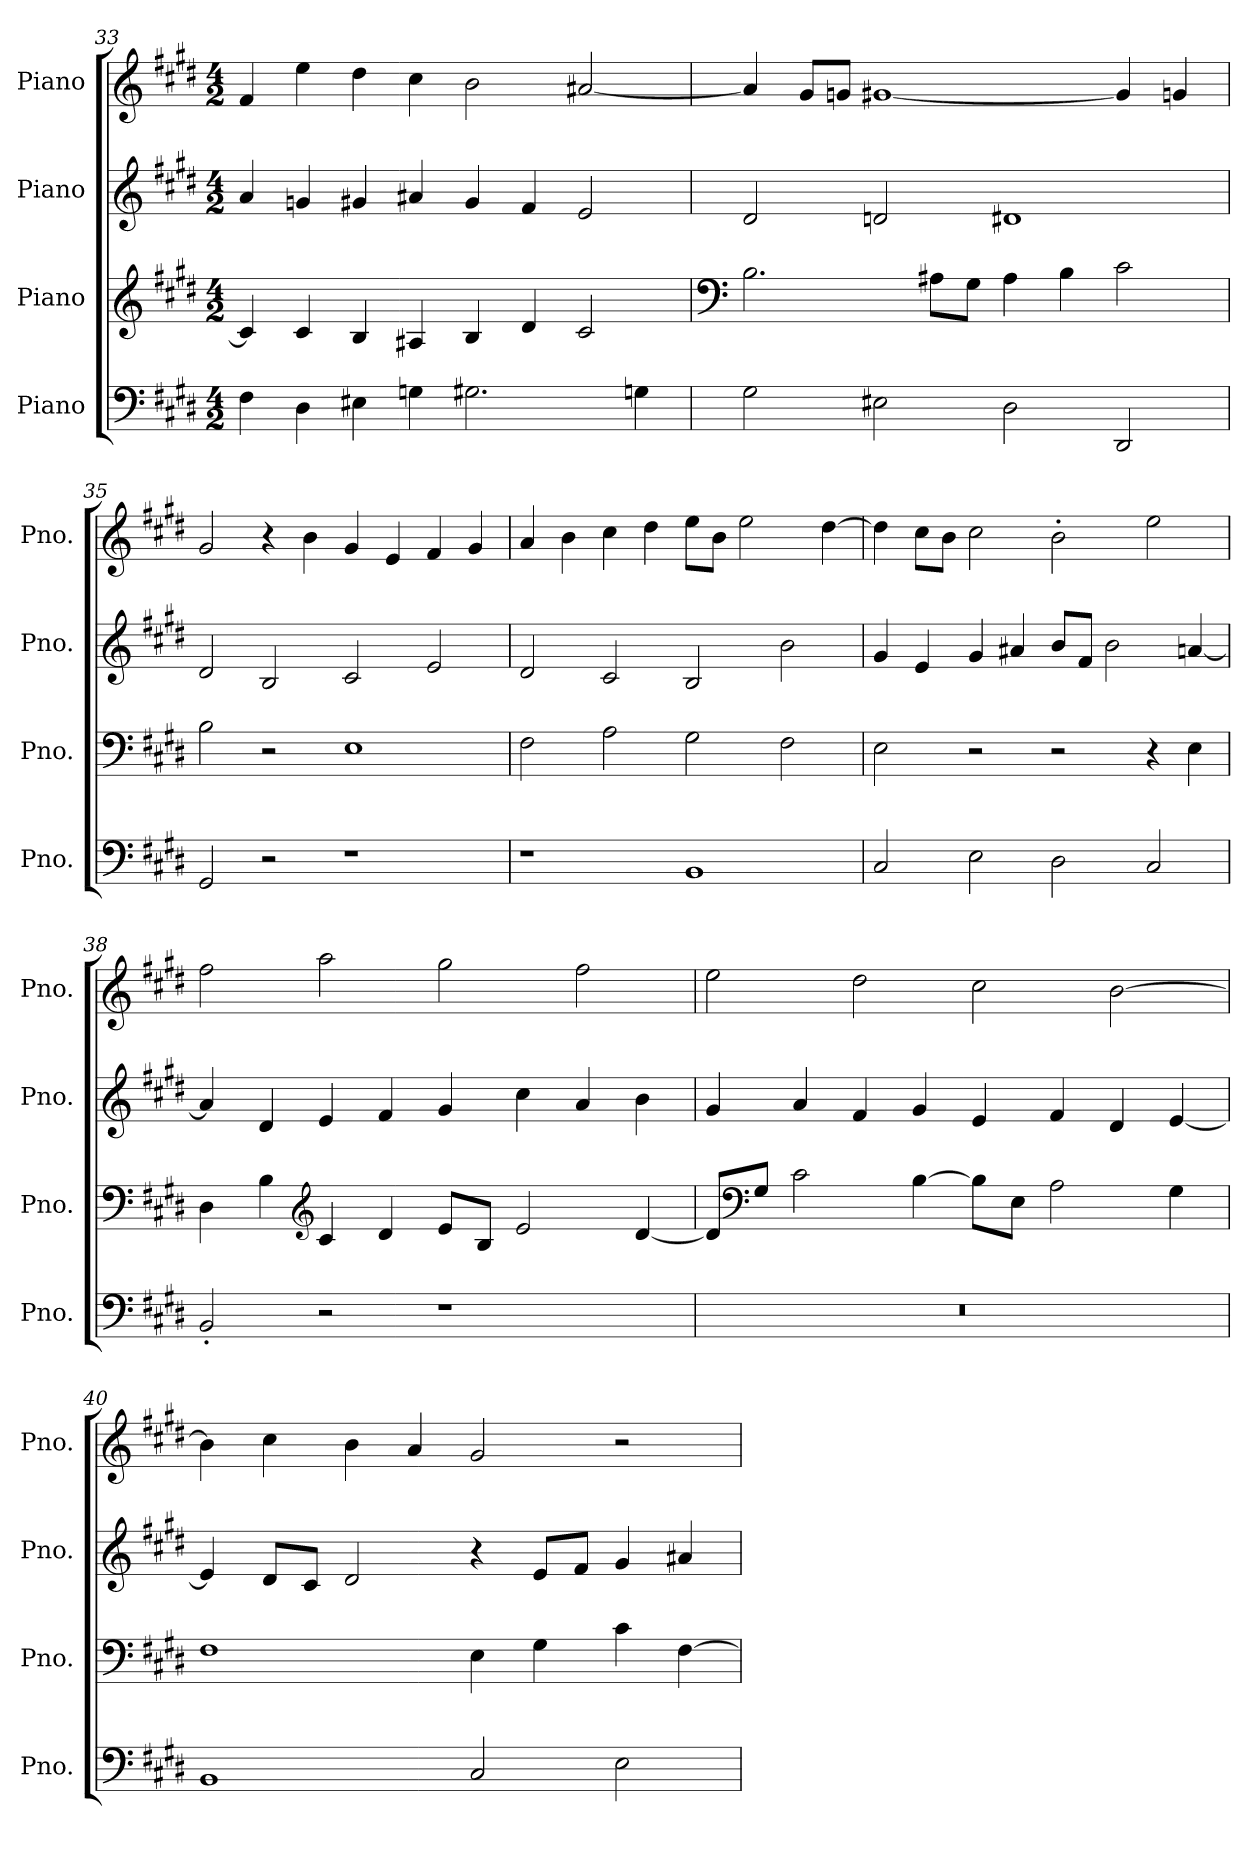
**kern	**kern	**kern	**kern
*part4	*part3	*part2	*part1
*staff4	*staff3	*staff2	*staff1
*I"Piano	*I"Piano	*I"Piano	*I"Piano
*I'Pno.	*I'Pno.	*I'Pno.	*I'Pno.
*clefF4	*clefG2	*clefG2	*clefG2
*k[f#c#g#d#]	*k[f#c#g#d#]	*k[f#c#g#d#]	*k[f#c#g#d#]
*M4/2	*M4/2	*M4/2	*M4/2
=33	=33	=33	=33
4F#\	4c#/]	4a/	4f#/
4D#\	4c#/	4gn/	4ee\
4E#X\	4B/	4g#X/	4dd#\
4Gn\	4A#X/	4a#X/	4cc#\
2.G#X\	4B/	4g#/	2b\
.	4d#/	4f#/	.
.	2c#/	2e/	[2a#X/
4Gn\	.	.	.
=34	=34	=34	=34
*	*clefF4	*	*
2G#\	2.B\	2d#/	4a#/]
.	.	.	8g#/L
.	.	.	8gn/J
2E#X\	.	2dn/	[1g#X
.	8A#X\L	.	.
.	8G#\J	.	.
2D#\	4A#\	1d#X	.
.	4B\	.	.
2DD#/	2c#\	.	4g#/]
.	.	.	4gn/
!!LO:LB:g=z
=35	=35	=35	=35
2GG#/	2B\	2d#/	2g#/
2r	2r	2B/	4r
.	.	.	4b\
1r	1E	2c#/	4g#/
.	.	.	4e/
.	.	2e/	4f#/
.	.	.	4g#/
=36	=36	=36	=36
1r	2F#\	2d#/	4a/
.	.	.	4b\
.	2A\	2c#/	4cc#\
.	.	.	4dd#\
1BB	2G#\	2B/	8ee\L
.	.	.	8b\J
.	.	.	2ee\
.	2F#\	2b\	.
.	.	.	[4dd#\
=37	=37	=37	=37
2C#/	2E\	4g#/	4dd#\]
.	.	4e/	8cc#\L
.	.	.	8b\J
2E\	2r	4g#/	2cc#\
.	.	4a#X/	.
2D#\	2r	8b/L	2b'\
.	.	8f#/J	.
.	.	2b\	.
2C#/	4r	.	2ee\
.	4E\	[4an/	.
!!LO:PB:g=z
=38	=38	=38	=38
2BB'/	4D#\	4a/]	2ff#\
.	4B\	4d#/	.
*	*clefG2	*	*
2r	4c#/	4e/	2aa\
.	4d#/	4f#/	.
1r	8e/L	4g#/	2gg#\
.	8B/J	.	.
.	2e/	4cc#\	.
.	.	4a/	2ff#\
.	[4d#/	4b\	.
=39	=39	=39	=39
0r	8d#/L]	4g#/	2ee\
*	*clefF4	*	*
.	8G#/J	.	.
.	2c#\	4a/	.
.	.	4f#/	2dd#\
.	[4B\	4g#/	.
.	8B\L]	4e/	2cc#\
.	8E\J	.	.
.	2A\	4f#/	.
.	.	4d#/	[2b\
.	4G#\	[4e/	.
=40	=40	=40	=40
1BB	1F#	4e/]	4b\]
.	.	8d#/L	4cc#\
.	.	8c#/J	.
.	.	2d#/	4b\
.	.	.	4a/
2C#/	4E\	4r	2g#/
.	4G#\	8e/L	.
.	.	8f#/J	.
2E\	4c#\	4g#/	2r
.	[4F#\	4a#X/	.
=	=	=	=
*-	*-	*-	*-
